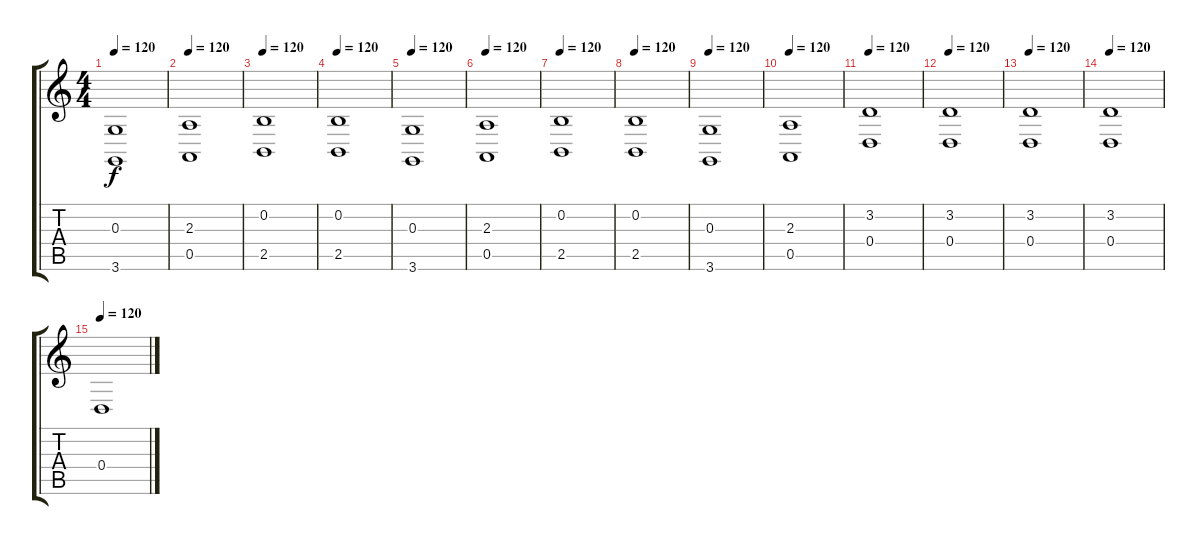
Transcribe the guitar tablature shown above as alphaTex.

\track "" {instrument stringensemble1}
\staff {score tabs}
\tuning (E4 B3 G3 D3 A2 E2) {hide}
\ts (4 4)
\tempo 120
\clef g2
\ks c
(0.3 3.6).1{dy f} |
\tempo 120
(2.3 0.5).1 |
\tempo 120
(0.2 2.5).1 |
\tempo 120
(0.2 2.5).1 |
\tempo 120
(0.3 3.6).1 |
\tempo 120
(2.3 0.5).1 |
\tempo 120
(0.2 2.5).1 |
\tempo 120
(0.2 2.5).1 |
\tempo 120
(0.3 3.6).1 |
\tempo 120
(2.3 0.5).1 |
\tempo 120
(3.2 0.4).1 |
\tempo 120
(3.2 0.4).1 |
\tempo 120
(3.2 0.4).1 |
\tempo 120
(3.2 0.4).1 |
\tempo 120
0.4.1
